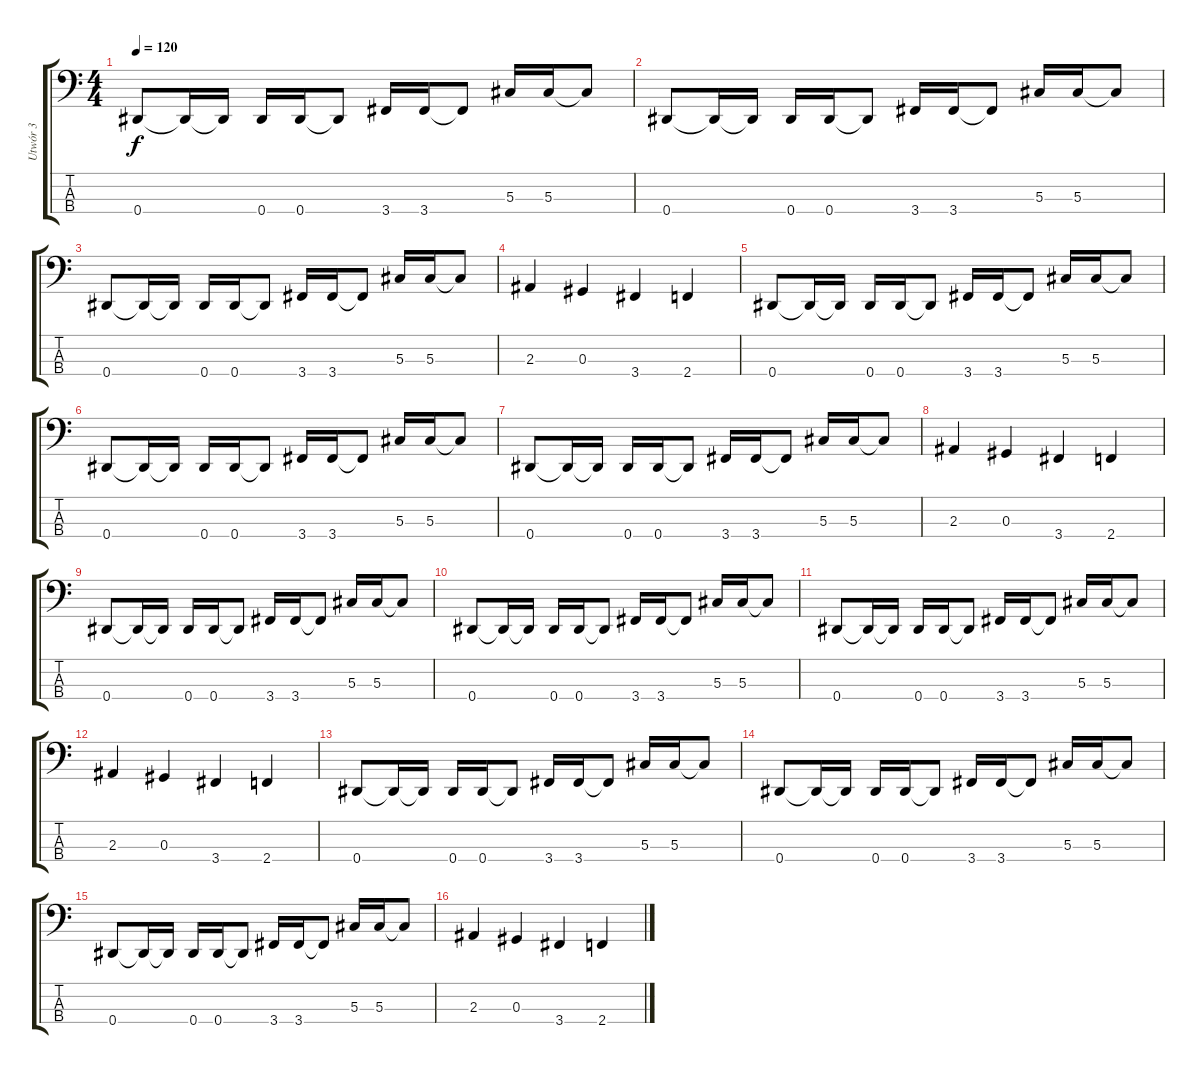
\track ("Utwór 3" "Utwór 3") {instrument electricbassfinger}
\staff {score tabs}
\tuning (Gb2 Db2 Ab1 Eb1) {hide}
\ts (4 4)
\tempo 120
\clef f4
\ks c
0.4.8{dy f} 0.4{t}.16 0.4{t}.16 0.4.16 0.4.16 0.4{t}.8 3.4.16 3.4.16 3.4{t}.8 5.3.16 5.3.16 5.3{t}.8 |
0.4.8 0.4{t}.16 0.4{t}.16 0.4.16 0.4.16 0.4{t}.8 3.4.16 3.4.16 3.4{t}.8 5.3.16 5.3.16 5.3{t}.8 |
0.4.8 0.4{t}.16 0.4{t}.16 0.4.16 0.4.16 0.4{t}.8 3.4.16 3.4.16 3.4{t}.8 5.3.16 5.3.16 5.3{t}.8 |
2.3.4 0.3.4 3.4.4 2.4.4 |
0.4.8 0.4{t}.16 0.4{t}.16 0.4.16 0.4.16 0.4{t}.8 3.4.16 3.4.16 3.4{t}.8 5.3.16 5.3.16 5.3{t}.8 |
0.4.8 0.4{t}.16 0.4{t}.16 0.4.16 0.4.16 0.4{t}.8 3.4.16 3.4.16 3.4{t}.8 5.3.16 5.3.16 5.3{t}.8 |
0.4.8 0.4{t}.16 0.4{t}.16 0.4.16 0.4.16 0.4{t}.8 3.4.16 3.4.16 3.4{t}.8 5.3.16 5.3.16 5.3{t}.8 |
2.3.4 0.3.4 3.4.4 2.4.4 |
0.4.8 0.4{t}.16 0.4{t}.16 0.4.16 0.4.16 0.4{t}.8 3.4.16 3.4.16 3.4{t}.8 5.3.16 5.3.16 5.3{t}.8 |
0.4.8 0.4{t}.16 0.4{t}.16 0.4.16 0.4.16 0.4{t}.8 3.4.16 3.4.16 3.4{t}.8 5.3.16 5.3.16 5.3{t}.8 |
0.4.8 0.4{t}.16 0.4{t}.16 0.4.16 0.4.16 0.4{t}.8 3.4.16 3.4.16 3.4{t}.8 5.3.16 5.3.16 5.3{t}.8 |
2.3.4 0.3.4 3.4.4 2.4.4 |
0.4.8 0.4{t}.16 0.4{t}.16 0.4.16 0.4.16 0.4{t}.8 3.4.16 3.4.16 3.4{t}.8 5.3.16 5.3.16 5.3{t}.8 |
0.4.8 0.4{t}.16 0.4{t}.16 0.4.16 0.4.16 0.4{t}.8 3.4.16 3.4.16 3.4{t}.8 5.3.16 5.3.16 5.3{t}.8 |
0.4.8 0.4{t}.16 0.4{t}.16 0.4.16 0.4.16 0.4{t}.8 3.4.16 3.4.16 3.4{t}.8 5.3.16 5.3.16 5.3{t}.8 |
2.3.4 0.3.4 3.4.4 2.4.4
